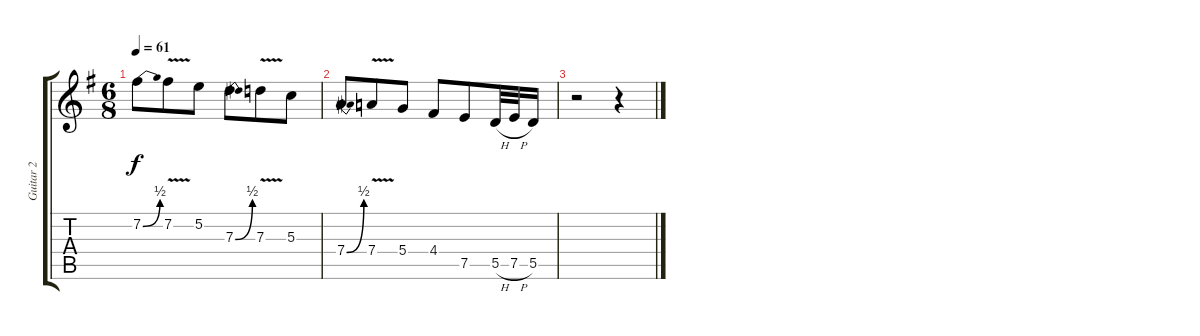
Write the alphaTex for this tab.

\track ("Guitar 2" "Guitar 2") {instrument electricguitarjazz}
\staff {score tabs}
\tuning (E4 B3 G3 D3 A2 E2) {hide}
\ts (6 8)
\tempo 61
\clef g2
\ks g
7.2{be (bend 0 0 60 2)}.8{dy f} 7.2{v}.8 5.2.8 7.3{be (bend 0 0 60 2)}.8 7.3{v}.8 5.3.8 |
7.4{be (bend 0 0 60 2)}.8 7.4{v}.8 5.4.8 4.4.8 7.5.8 5.5{h}.32 7.5{h}.32 5.5.16 |
r.2 r.4
